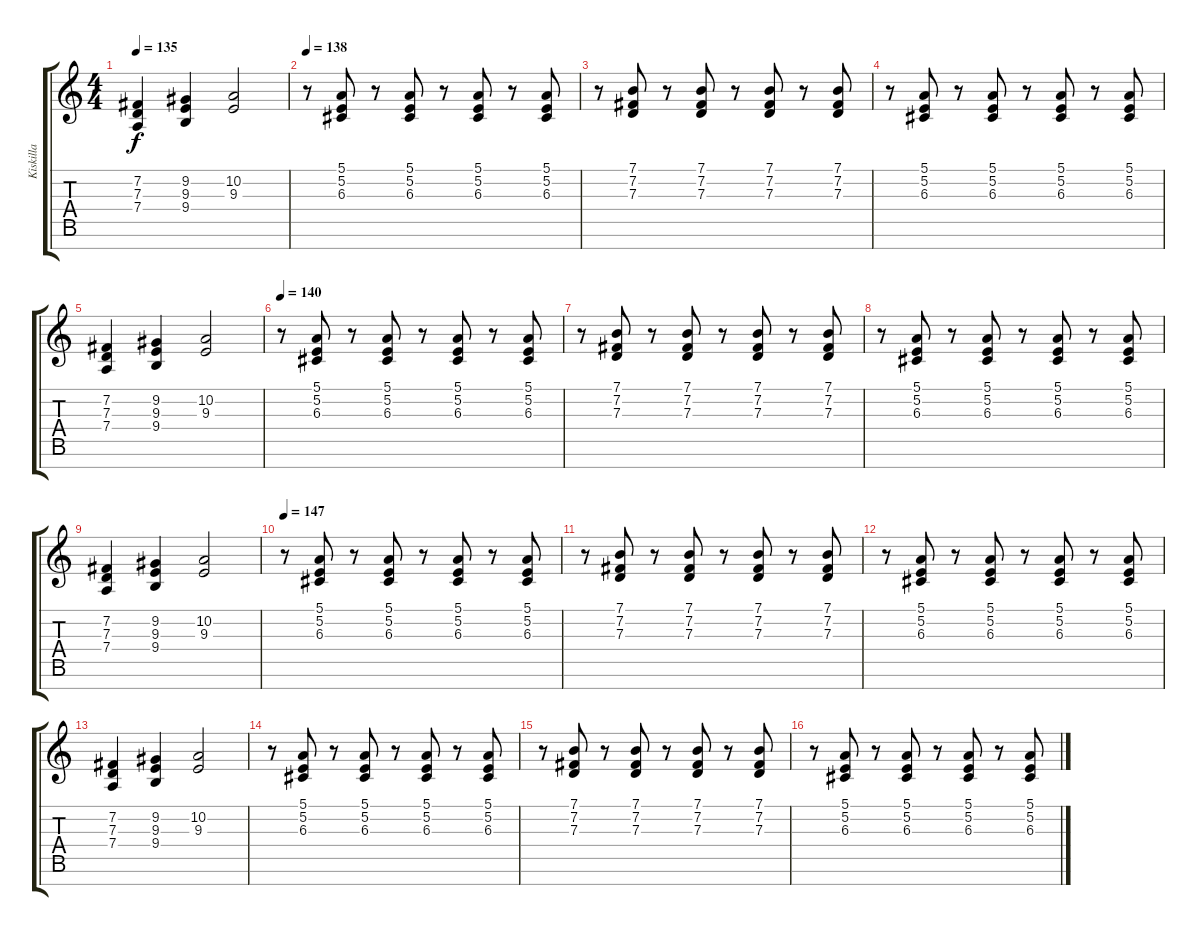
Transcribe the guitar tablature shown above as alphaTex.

\track ("Kiskilla" "Kiskilla") {instrument harpsichord}
\staff {score tabs}
\tuning (E4 B3 G3 D3 A2 E2 B1) {hide}
\ts (4 4)
\tempo 135
\clef g2
\ks c
(7.2 7.3 7.4).4{dy f} (9.2 9.3 9.4).4 (10.2 9.3).2 |
\section ("" "")
\tempo 138
r.8 (5.1 5.2 6.3).8 r.8 (5.1 5.2 6.3).8 r.8 (5.1 5.2 6.3).8 r.8 (5.1 5.2 6.3).8 |
r.8 (7.1 7.2 7.3).8 r.8 (7.1 7.2 7.3).8 r.8 (7.1 7.2 7.3).8 r.8 (7.1 7.2 7.3).8 |
r.8 (5.1 5.2 6.3).8 r.8 (5.1 5.2 6.3).8 r.8 (5.1 5.2 6.3).8 r.8 (5.1 5.2 6.3).8 |
(7.2 7.3 7.4).4 (9.2 9.3 9.4).4 (10.2 9.3).2 |
\tempo 140
r.8 (5.1 5.2 6.3).8 r.8 (5.1 5.2 6.3).8 r.8 (5.1 5.2 6.3).8 r.8 (5.1 5.2 6.3).8 |
r.8 (7.1 7.2 7.3).8 r.8 (7.1 7.2 7.3).8 r.8 (7.1 7.2 7.3).8 r.8 (7.1 7.2 7.3).8 |
r.8 (5.1 5.2 6.3).8 r.8 (5.1 5.2 6.3).8 r.8 (5.1 5.2 6.3).8 r.8 (5.1 5.2 6.3).8 |
(7.2 7.3 7.4).4 (9.2 9.3 9.4).4 (10.2 9.3).2 |
\section ("" "")
\tempo 147
r.8 (5.1 5.2 6.3).8 r.8 (5.1 5.2 6.3).8 r.8 (5.1 5.2 6.3).8 r.8 (5.1 5.2 6.3).8 |
r.8 (7.1 7.2 7.3).8 r.8 (7.1 7.2 7.3).8 r.8 (7.1 7.2 7.3).8 r.8 (7.1 7.2 7.3).8 |
r.8 (5.1 5.2 6.3).8 r.8 (5.1 5.2 6.3).8 r.8 (5.1 5.2 6.3).8 r.8 (5.1 5.2 6.3).8 |
(7.2 7.3 7.4).4 (9.2 9.3 9.4).4 (10.2 9.3).2 |
r.8 (5.1 5.2 6.3).8 r.8 (5.1 5.2 6.3).8 r.8 (5.1 5.2 6.3).8 r.8 (5.1 5.2 6.3).8 |
r.8 (7.1 7.2 7.3).8 r.8 (7.1 7.2 7.3).8 r.8 (7.1 7.2 7.3).8 r.8 (7.1 7.2 7.3).8 |
r.8 (5.1 5.2 6.3).8 r.8 (5.1 5.2 6.3).8 r.8 (5.1 5.2 6.3).8 r.8 (5.1 5.2 6.3).8
